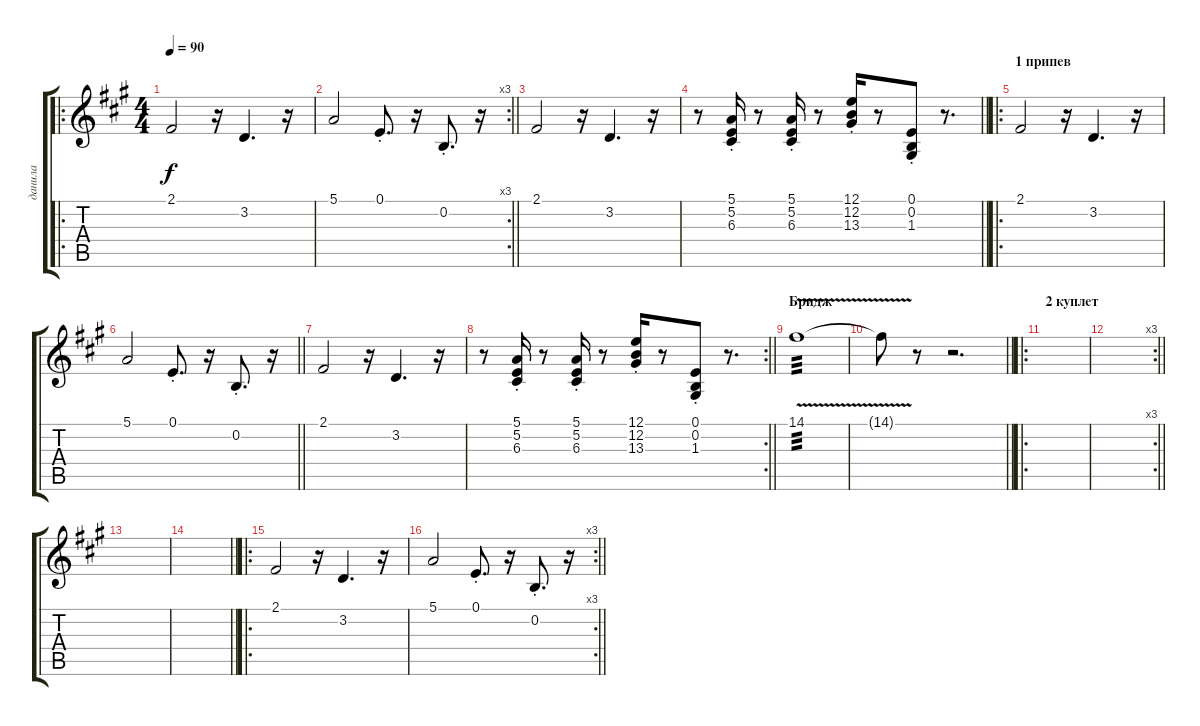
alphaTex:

\track ("данила" "данила") {instrument rockorgan}
\staff {score tabs}
\tuning (E4 B3 G3 D3 A2 E2) {hide}
\ro
\ts (4 4)
\tempo 90
\clef g2
\ks f#minor
2.1.2{dy f} r.16 3.2.4{d} r.16 |
\rc 3
\barLineRight lightlight
5.1.2 0.1{st}.8{d} r.16 0.2{st}.8{d} r.16 |
2.1.2 r.16 3.2.4{d} r.16 |
\barLineRight lightlight
r.8 (5.1{st} 5.2 6.3).16 r.8 (5.1{st} 5.2 6.3).16 r.8 (12.1{st} 12.2 13.3).16 r.8 (0.1{st} 0.2 1.3).8 r.8{d} |
\ro
\section ("" "1 припев")
2.1.2 r.16 3.2.4{d} r.16 |
\barLineRight lightlight
5.1.2 0.1{st}.8{d} r.16 0.2{st}.8{d} r.16 |
2.1.2 r.16 3.2.4{d} r.16 |
\rc 2
\barLineRight lightlight
r.8 (5.1{st} 5.2 6.3).16 r.8 (5.1{st} 5.2 6.3).16 r.8 (12.1{st} 12.2 13.3).16 r.8 (0.1{st} 0.2 1.3).8 r.8{d} |
\section ("" "Бридж")
14.1{v}.1{tp 3} |
\barLineRight lightlight
14.1{t}.8 r.8 r.2{d} |
\ro
\section ("" "2 куплет")
|
\rc 3
\barLineRight lightlight
|
|
\barLineRight lightlight
|
\ro
2.1.2 r.16 3.2.4{d} r.16 |
\rc 3
\barLineRight lightlight
5.1.2 0.1{st}.8{d} r.16 0.2{st}.8{d} r.16
